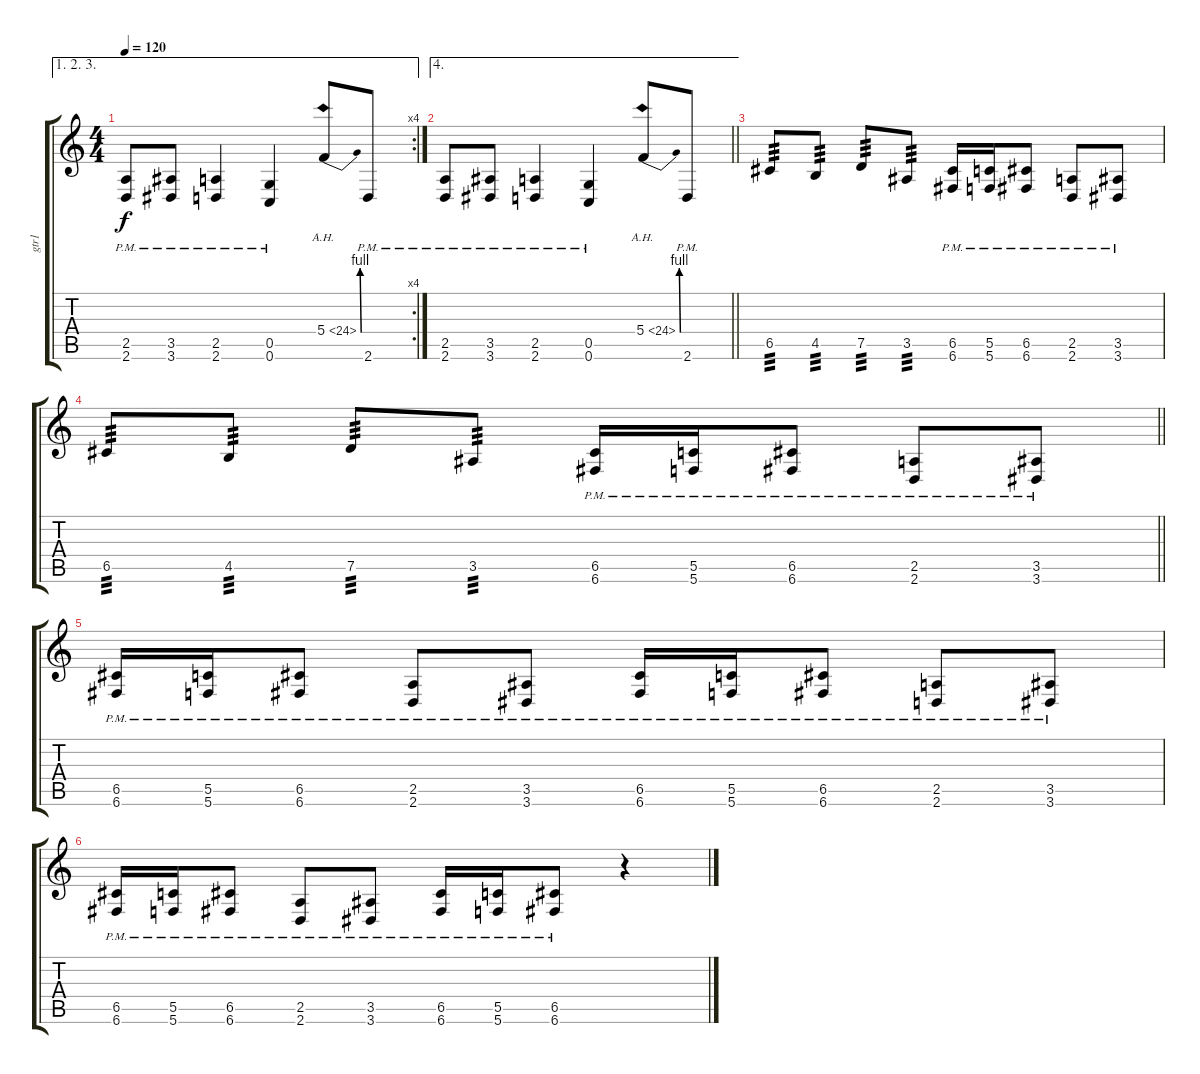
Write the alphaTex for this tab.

\track ("gtr1" "gtr1") {instrument distortionguitar}
\staff {score tabs}
\tuning (D4 A3 F3 C3 G2 C2) {hide}
\ae (1 2 3)
\rc 4
\ts (4 4)
\tempo 120
\clef g2
\ks c
(2.5{pm} 2.6{pm}).8{dy f} (3.5{pm} 3.6{pm}).8 (2.5{pm} 2.6{pm}).4 (0.5{pm} 0.6{pm}).4 5.4{be (bend 0 0 60 4) ah 19}.8 2.6{pm}.8 |
\ae 4
\barLineRight lightlight
(2.5{pm} 2.6{pm}).8 (3.5{pm} 3.6{pm}).8 (2.5{pm} 2.6{pm}).4 (0.5{pm} 0.6{pm}).4 5.4{be (bend 0 0 60 4) ah 19}.8 2.6{pm}.8 |
6.5.8{tp 3} 4.5.8{tp 3} 7.5.8{tp 3} 3.5.8{tp 3} (6.5{pm} 6.6{pm}).16 (5.5{pm} 5.6{pm}).16 (6.5{pm} 6.6{pm}).8 (2.5{pm} 2.6{pm}).8 (3.5{pm} 3.6{pm}).8 |
\barLineRight lightlight
6.5.8{tp 3} 4.5.8{tp 3} 7.5.8{tp 3} 3.5.8{tp 3} (6.5{pm} 6.6{pm}).16 (5.5{pm} 5.6{pm}).16 (6.5{pm} 6.6{pm}).8 (2.5{pm} 2.6{pm}).8 (3.5{pm} 3.6{pm}).8 |
(6.5{pm} 6.6{pm}).16 (5.5{pm} 5.6{pm}).16 (6.5{pm} 6.6{pm}).8 (2.5{pm} 2.6{pm}).8 (3.5{pm} 3.6{pm}).8 (6.5{pm} 6.6{pm}).16 (5.5{pm} 5.6{pm}).16 (6.5{pm} 6.6{pm}).8 (2.5{pm} 2.6{pm}).8 (3.5{pm} 3.6{pm}).8 |
(6.5{pm} 6.6{pm}).16 (5.5{pm} 5.6{pm}).16 (6.5{pm} 6.6{pm}).8 (2.5{pm} 2.6{pm}).8 (3.5{pm} 3.6{pm}).8 (6.5{pm} 6.6{pm}).16 (5.5{pm} 5.6{pm}).16 (6.5{pm} 6.6{pm}).8 r.4
